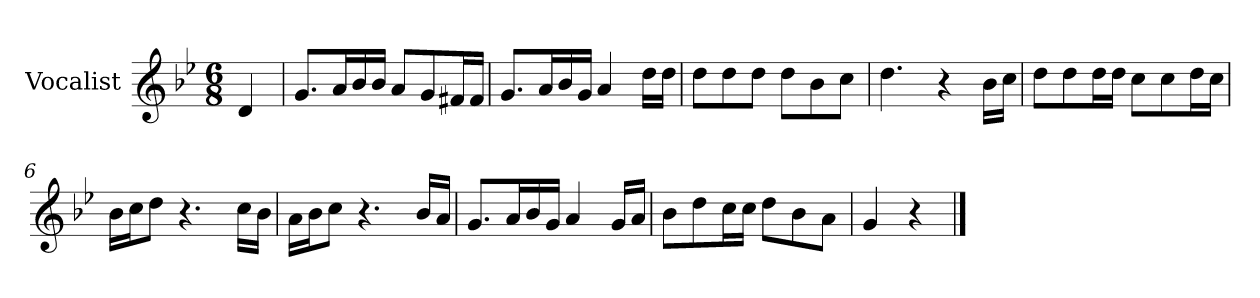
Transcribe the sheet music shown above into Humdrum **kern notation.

**kern
*part1
*staff1
*I"Vocalist
*k[b-e-]
*g:
*M6/8
=
4d
=1
8.gL
16aL
16b-
16b-JJ
8aL
8g
16f#XL
16f#JJ
=2
8.gL
16aL
16b-
16gJJ
4a
16ddLL
16ddJJ
=3
8ddL
8dd
8ddJ
8ddL
8b-
8ccJ
=4
4.dd
4r
16b-LL
16ccJJ
=5
8ddL
8dd
16ddL
16ddJJ
8ccL
8cc
16ddL
16ccJJ
=6
16b-LL
16ccJ
8ddJ
4.r
16ccLL
16b-JJ
=7
16aLL
16b-J
8ccJ
4.r
16b-LL
16aJJ
=8
8.gL
16aL
16b-
16gJJ
4a
16gLL
16aJJ
=9
8b-L
8dd
16ccL
16ccJJ
8ddL
8b-
8aJ
=10
4g
4r
==
*-
